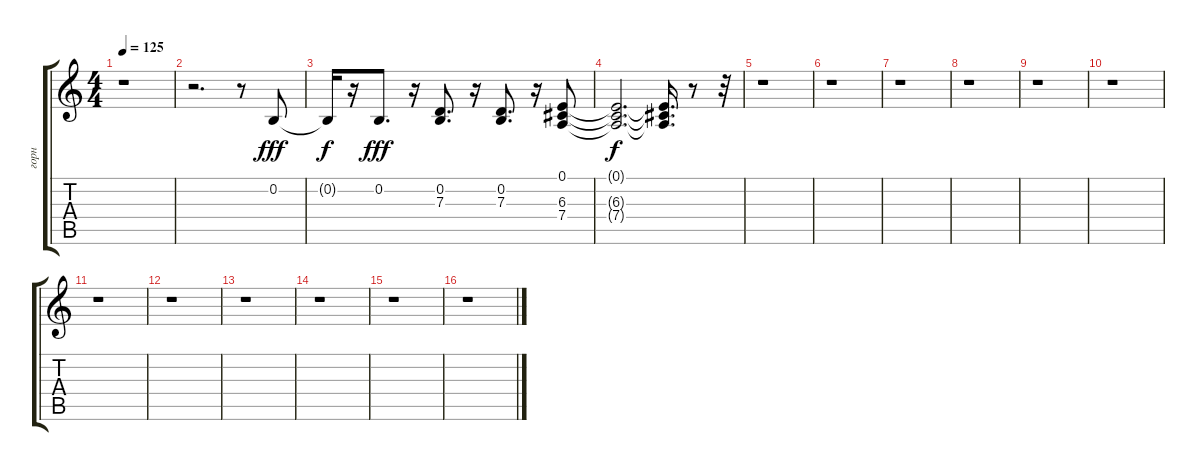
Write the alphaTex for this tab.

\track ("горн" "горн") {instrument blownbottle}
\staff {score tabs}
\tuning (E4 B3 G3 D3 A2 E2) {hide}
\ts (4 4)
\tempo 125
\clef g2
\ks c
r.1{dy f} |
r.2{d} r.8 0.2.8{dy fff} |
0.2{t}.16{dy f} r.16 0.2.8{d dy fff} r.16 (0.2 7.3).8{d} r.16 (0.2 7.3).8{d} r.16 (0.1 6.3 7.4).8 |
(0.1{t} 6.3{t} 7.4{t}).2{d dy f} (0.1{t} 6.3{t} 7.4{t}).16{d} r.8 r.32 |
r.1 |
r.1 |
r.1 |
r.1 |
r.1 |
r.1 |
r.1 |
r.1 |
r.1 |
r.1 |
r.1 |
r.1
